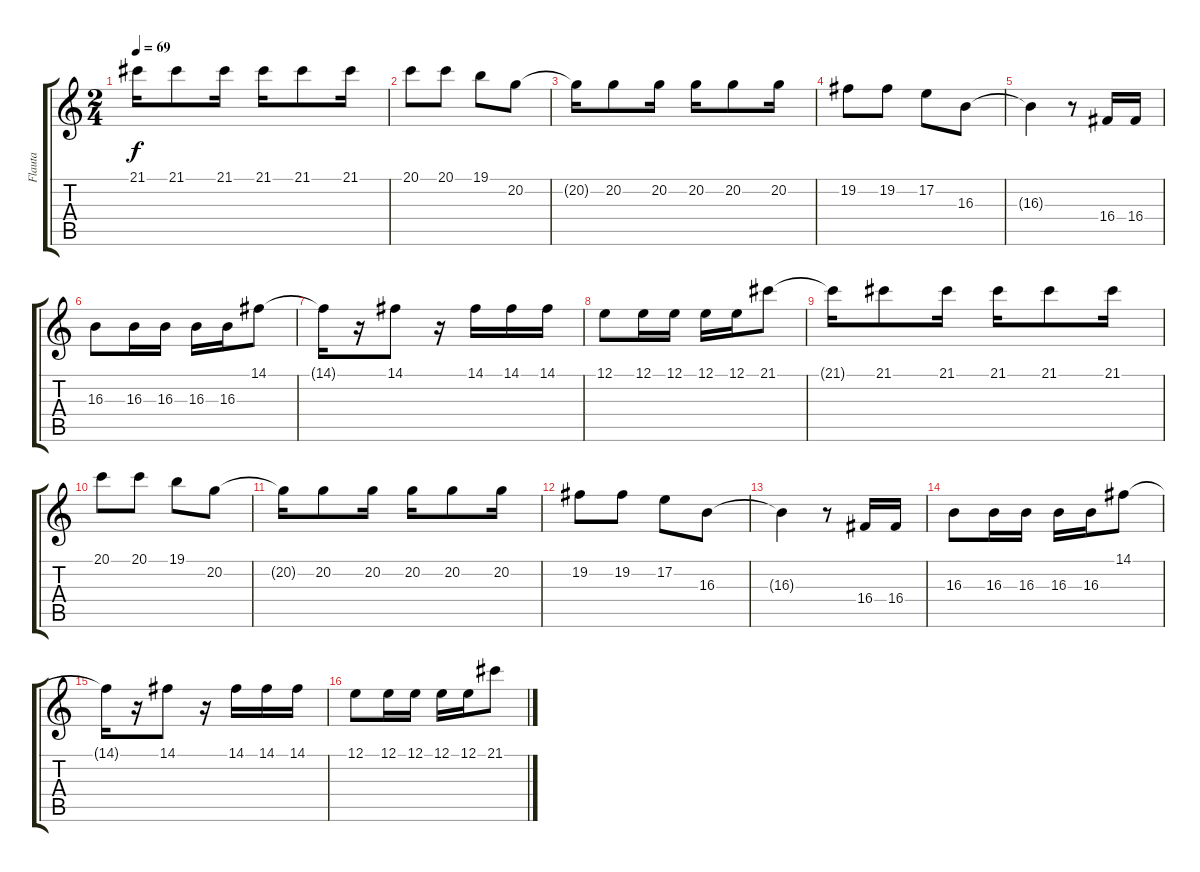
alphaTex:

\track ("Flauta" "Flauta") {instrument flute}
\staff {score tabs}
\tuning (E4 B3 G3 D3 A2 E2) {hide}
\ts (2 4)
\tempo 69
\clef g2
\ks c
21.1{t}.16{dy f} 21.1.8 21.1.16 21.1.16 21.1.8 21.1.16 |
20.1.8 20.1.8 19.1.8 20.2.8 |
20.2{t}.16 20.2.8 20.2.16 20.2.16 20.2.8 20.2.16 |
19.2.8 19.2.8 17.2.8 16.3.8 |
16.3{t}.4 r.8 16.4.16 16.4.16 |
16.3.8 16.3.16 16.3.16 16.3.16 16.3.16 14.1.8 |
14.1{t}.16 r.16 14.1.8 r.16 14.1.16 14.1.16 14.1.16 |
12.1.8 12.1.16 12.1.16 12.1.16 12.1.16 21.1.8 |
21.1{t}.16 21.1.8 21.1.16 21.1.16 21.1.8 21.1.16 |
20.1.8 20.1.8 19.1.8 20.2.8 |
20.2{t}.16 20.2.8 20.2.16 20.2.16 20.2.8 20.2.16 |
19.2.8 19.2.8 17.2.8 16.3.8 |
16.3{t}.4 r.8 16.4.16 16.4.16 |
16.3.8 16.3.16 16.3.16 16.3.16 16.3.16 14.1.8 |
14.1{t}.16 r.16 14.1.8 r.16 14.1.16 14.1.16 14.1.16 |
12.1.8 12.1.16 12.1.16 12.1.16 12.1.16 21.1.8
